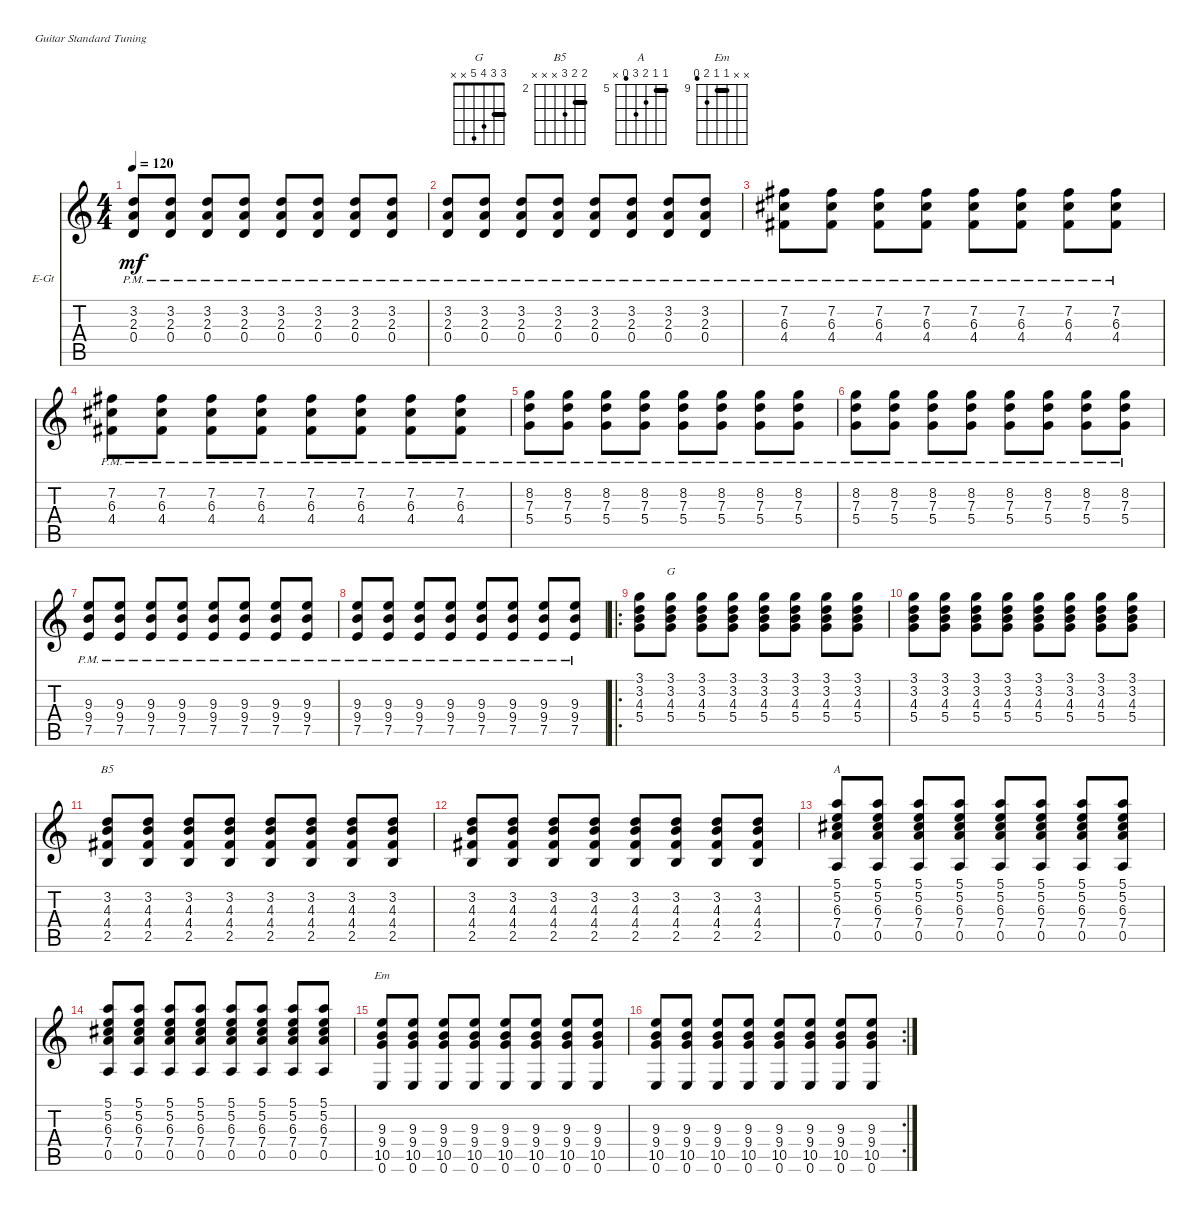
\bracketExtendMode nobrackets
\firstSystemTrackNameOrientation horizontal
\otherSystemsTrackNameOrientation horizontal
\track ("guitarra 2" "E-Gt") {instrument distortionguitar}
\staff {score tabs}
\tuning (E4 B3 G3 D3 A2 E2)
\chord ("G" 3 3 4 5 x x) {barre 3}
\chord ("B5" 3 3 4 x x x) {firstfret 2 barre 3}
\chord ("A" 5 5 6 7 4 x) {firstfret 5 barre 5}
\chord ("Em" x x 9 9 10 8) {firstfret 9 barre 9}
\ts (4 4)
\tempo 120
\clef g2
\ks c
(2.3{pm} 3.2{pm} 0.4{pm}).8{dy mf} (2.3{pm} 3.2{pm} 0.4{pm}).8 (2.3{pm} 3.2{pm} 0.4{pm}).8 (2.3{pm} 3.2{pm} 0.4{pm}).8 (2.3{pm} 3.2{pm} 0.4{pm}).8 (2.3{pm} 3.2{pm} 0.4{pm}).8 (2.3{pm} 3.2{pm} 0.4{pm}).8 (2.3{pm} 3.2{pm} 0.4{pm}).8 |
(2.3{pm} 3.2{pm} 0.4{pm}).8 (2.3{pm} 3.2{pm} 0.4{pm}).8 (2.3{pm} 3.2{pm} 0.4{pm}).8 (2.3{pm} 3.2{pm} 0.4{pm}).8 (2.3{pm} 3.2{pm} 0.4{pm}).8 (2.3{pm} 3.2{pm} 0.4{pm}).8 (2.3{pm} 3.2{pm} 0.4{pm}).8 (2.3{pm} 3.2{pm} 0.4{pm}).8 |
(4.4{pm} 6.3{pm} 7.2{pm}).8 (4.4{pm} 6.3{pm} 7.2{pm}).8 (4.4{pm} 6.3{pm} 7.2{pm}).8 (4.4{pm} 6.3{pm} 7.2{pm}).8 (4.4{pm} 6.3{pm} 7.2{pm}).8 (4.4{pm} 6.3{pm} 7.2{pm}).8 (4.4{pm} 6.3{pm} 7.2{pm}).8 (4.4{pm} 6.3{pm} 7.2{pm}).8 |
(4.4{pm} 6.3{pm} 7.2{pm}).8 (4.4{pm} 6.3{pm} 7.2{pm}).8 (4.4{pm} 6.3{pm} 7.2{pm}).8 (4.4{pm} 6.3{pm} 7.2{pm}).8 (4.4{pm} 6.3{pm} 7.2{pm}).8 (4.4{pm} 6.3{pm} 7.2{pm}).8 (4.4{pm} 6.3{pm} 7.2{pm}).8 (4.4{pm} 6.3{pm} 7.2{pm}).8 |
(5.4{pm} 7.3{pm} 8.2{pm}).8 (5.4{pm} 7.3{pm} 8.2{pm}).8 (5.4{pm} 7.3{pm} 8.2{pm}).8 (5.4{pm} 7.3{pm} 8.2{pm}).8 (5.4{pm} 7.3{pm} 8.2{pm}).8 (5.4{pm} 7.3{pm} 8.2{pm}).8 (5.4{pm} 7.3{pm} 8.2{pm}).8 (5.4{pm} 7.3{pm} 8.2{pm}).8 |
(5.4{pm} 7.3{pm} 8.2{pm}).8 (5.4{pm} 7.3{pm} 8.2{pm}).8 (5.4{pm} 7.3{pm} 8.2{pm}).8 (5.4{pm} 7.3{pm} 8.2{pm}).8 (5.4{pm} 7.3{pm} 8.2{pm}).8 (5.4{pm} 7.3{pm} 8.2{pm}).8 (5.4{pm} 7.3{pm} 8.2{pm}).8 (5.4{pm} 7.3{pm} 8.2{pm}).8 |
(7.5{pm} 9.4{pm} 9.3{pm}).8 (7.5{pm} 9.4{pm} 9.3{pm}).8 (7.5{pm} 9.4{pm} 9.3{pm}).8 (7.5{pm} 9.4{pm} 9.3{pm}).8 (7.5{pm} 9.4{pm} 9.3{pm}).8 (7.5{pm} 9.4{pm} 9.3{pm}).8 (7.5{pm} 9.4{pm} 9.3{pm}).8 (7.5{pm} 9.4{pm} 9.3{pm}).8 |
(7.5{pm} 9.4{pm} 9.3{pm}).8 (7.5{pm} 9.4{pm} 9.3{pm}).8 (7.5{pm} 9.4{pm} 9.3{pm}).8 (7.5{pm} 9.4{pm} 9.3{pm}).8 (7.5{pm} 9.4{pm} 9.3{pm}).8 (7.5{pm} 9.4{pm} 9.3{pm}).8 (7.5{pm} 9.4{pm} 9.3{pm}).8 (7.5{pm} 9.4{pm} 9.3{pm}).8 |
\ro
(5.4 4.3 3.2 3.1).8 (5.4 4.3 3.2 3.1).8{ch "G"} (5.4 4.3 3.2 3.1).8 (5.4 4.3 3.2 3.1).8 (5.4 4.3 3.2 3.1).8 (5.4 4.3 3.2 3.1).8 (5.4 4.3 3.2 3.1).8 (5.4 4.3 3.2 3.1).8 |
(5.4 4.3 3.2 3.1).8 (5.4 4.3 3.2 3.1).8 (5.4 4.3 3.2 3.1).8 (5.4 4.3 3.2 3.1).8 (5.4 4.3 3.2 3.1).8 (5.4 4.3 3.2 3.1).8 (5.4 4.3 3.2 3.1).8 (5.4 4.3 3.2 3.1).8 |
(4.4 3.2 2.5 4.3).8{ch "B5"} (4.4 3.2 2.5 4.3).8 (4.4 3.2 2.5 4.3).8 (4.4 3.2 2.5 4.3).8 (4.4 3.2 2.5 4.3).8 (4.4 3.2 2.5 4.3).8 (4.4 3.2 2.5 4.3).8 (4.4 3.2 2.5 4.3).8 |
(4.4 3.2 2.5 4.3).8 (4.4 3.2 2.5 4.3).8 (4.4 3.2 2.5 4.3).8 (4.4 3.2 2.5 4.3).8 (4.4 3.2 2.5 4.3).8 (4.4 3.2 2.5 4.3).8 (4.4 3.2 2.5 4.3).8 (4.4 3.2 2.5 4.3).8 |
(0.5 7.4 6.3 5.2 5.1).8{ch "A"} (0.5 7.4 6.3 5.2 5.1).8 (0.5 7.4 6.3 5.2 5.1).8 (0.5 7.4 6.3 5.2 5.1).8 (0.5 7.4 6.3 5.2 5.1).8 (0.5 7.4 6.3 5.2 5.1).8 (0.5 7.4 6.3 5.2 5.1).8 (0.5 7.4 6.3 5.2 5.1).8 |
(0.5 7.4 6.3 5.2 5.1).8 (0.5 7.4 6.3 5.2 5.1).8 (0.5 7.4 6.3 5.2 5.1).8 (0.5 7.4 6.3 5.2 5.1).8 (0.5 7.4 6.3 5.2 5.1).8 (0.5 7.4 6.3 5.2 5.1).8 (0.5 7.4 6.3 5.2 5.1).8 (0.5 7.4 6.3 5.2 5.1).8 |
(0.6 10.5 9.4 9.3).8{ch "Em"} (0.6 10.5 9.4 9.3).8 (0.6 10.5 9.4 9.3).8 (0.6 10.5 9.4 9.3).8 (0.6 10.5 9.4 9.3).8 (0.6 10.5 9.4 9.3).8 (0.6 10.5 9.4 9.3).8 (0.6 10.5 9.4 9.3).8 |
\rc 2
(0.6 10.5 9.4 9.3).8 (0.6 10.5 9.4 9.3).8 (0.6 10.5 9.4 9.3).8 (0.6 10.5 9.4 9.3).8 (0.6 10.5 9.4 9.3).8 (0.6 10.5 9.4 9.3).8 (0.6 10.5 9.4 9.3).8 (0.6 10.5 9.4 9.3).8
